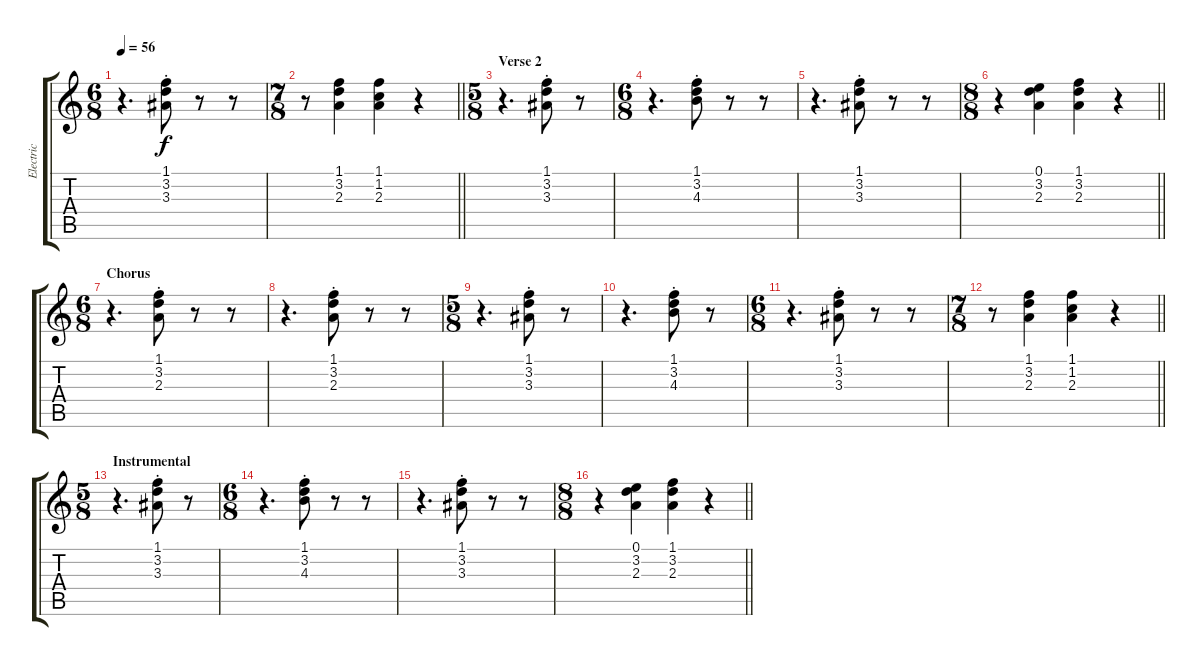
\track ("Electric" "Electric") {instrument overdrivenguitar}
\staff {score tabs}
\tuning (E4 B3 G3 D3 A2 E2) {hide}
\ts (6 8)
\tempo 56
\clef g2
\ks c
r.4{d dy f} (1.1{st} 3.2{st} 3.3{st}).8 r.8 r.8 |
\ts (7 8)
\barLineRight lightlight
r.8 (1.1 3.2 2.3).4 (1.1 1.2 2.3).4 r.4 |
\ts (5 8)
\section ("" "Verse 2")
r.4{d} (1.1{st} 3.2{st} 3.3{st}).8 r.8 |
\ts (6 8)
r.4{d} (1.1{st} 3.2{st} 4.3{st}).8 r.8 r.8 |
r.4{d} (1.1{st} 3.2{st} 3.3{st}).8 r.8 r.8 |
\ts (8 8)
\barLineRight lightlight
r.4 (0.1 3.2 2.3).4 (1.1 3.2 2.3).4 r.4 |
\ts (6 8)
\section ("" "Chorus")
r.4{d} (1.1{st} 3.2{st} 2.3{st}).8 r.8 r.8 |
r.4{d} (1.1{st} 3.2{st} 2.3{st}).8 r.8 r.8 |
\ts (5 8)
r.4{d} (1.1{st} 3.2{st} 3.3{st}).8 r.8 |
r.4{d} (1.1{st} 3.2{st} 4.3{st}).8 r.8 |
\ts (6 8)
r.4{d} (1.1{st} 3.2{st} 3.3{st}).8 r.8 r.8 |
\ts (7 8)
\barLineRight lightlight
r.8 (1.1 3.2 2.3).4 (1.1 1.2 2.3).4 r.4 |
\ts (5 8)
\section ("" "Instrumental")
r.4{d} (1.1{st} 3.2{st} 3.3{st}).8 r.8 |
\ts (6 8)
r.4{d} (1.1{st} 3.2{st} 4.3{st}).8 r.8 r.8 |
r.4{d} (1.1{st} 3.2{st} 3.3{st}).8 r.8 r.8 |
\ts (8 8)
\barLineRight lightlight
r.4 (0.1 3.2 2.3).4 (1.1 3.2 2.3).4 r.4
